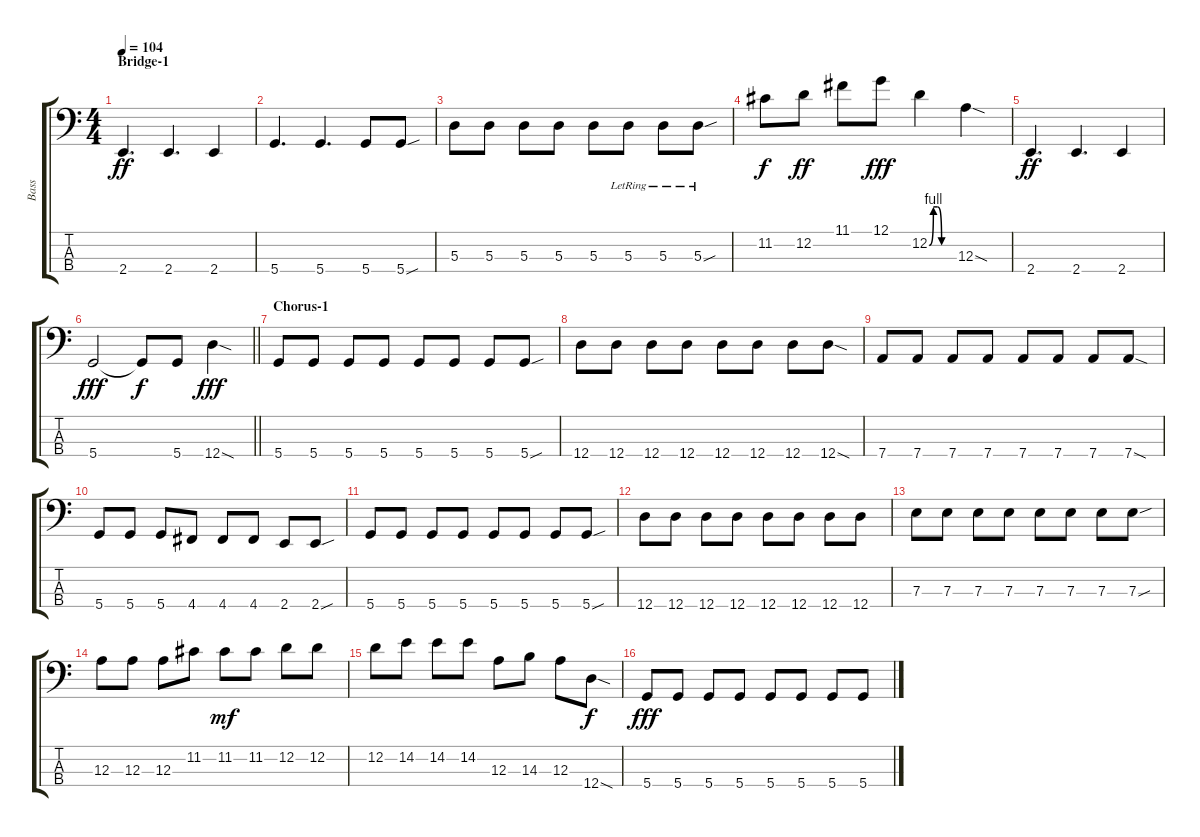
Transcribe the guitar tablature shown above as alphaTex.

\track ("Bass" "Bass") {instrument electricbassfinger}
\staff {score tabs}
\tuning (G2 D2 A1 D1) {hide}
\ts (4 4)
\section ("" "Bridge-1")
\tempo 104
\clef f4
\ks c
2.4.4{d dy ff} 2.4.4{d} 2.4.4 |
5.4.4{d} 5.4.4{d} 5.4.8 5.4{sou}.8 |
5.3.8 5.3.8 5.3.8 5.3.8 5.3.8 5.3{lr}.8 5.3{lr}.8 5.3{sou lr}.8 |
11.2.8{dy f} 12.2.8{dy ff} 11.1.8 12.1.8{dy fff} 12.2{be (custom 0 0 10 4 20 4 30 0 60 0)}.4 12.3{sod}.4 |
2.4.4{d dy ff} 2.4.4{d} 2.4.4 |
\barLineRight lightlight
5.4.2{dy fff} 5.4{t}.8{dy f} 5.4.8 12.4{sod}.4{dy fff} |
\section ("" "Chorus-1")
5.4.8 5.4.8 5.4.8 5.4.8 5.4.8 5.4.8 5.4.8 5.4{sou}.8 |
12.4.8 12.4.8 12.4.8 12.4.8 12.4.8 12.4.8 12.4.8 12.4{sod}.8 |
7.4.8 7.4.8 7.4.8 7.4.8 7.4.8 7.4.8 7.4.8 7.4{sod}.8 |
5.4.8 5.4.8 5.4.8 4.4.8 4.4.8 4.4.8 2.4.8 2.4{sou}.8 |
5.4.8 5.4.8 5.4.8 5.4.8 5.4.8 5.4.8 5.4.8 5.4{sou}.8 |
12.4.8 12.4.8 12.4.8 12.4.8 12.4.8 12.4.8 12.4.8 12.4.8 |
7.3.8 7.3.8 7.3.8 7.3.8 7.3.8 7.3.8 7.3.8 7.3{sou}.8 |
12.3.8 12.3.8 12.3.8 11.2.8 11.2.8{dy mf} 11.2.8 12.2.8 12.2.8 |
12.2.8 14.2.8 14.2.8 14.2.8 12.3.8 14.3.8 12.3.8 12.4{sod}.8{dy f} |
5.4.8{dy fff} 5.4.8 5.4.8 5.4.8 5.4.8 5.4.8 5.4.8 5.4.8
